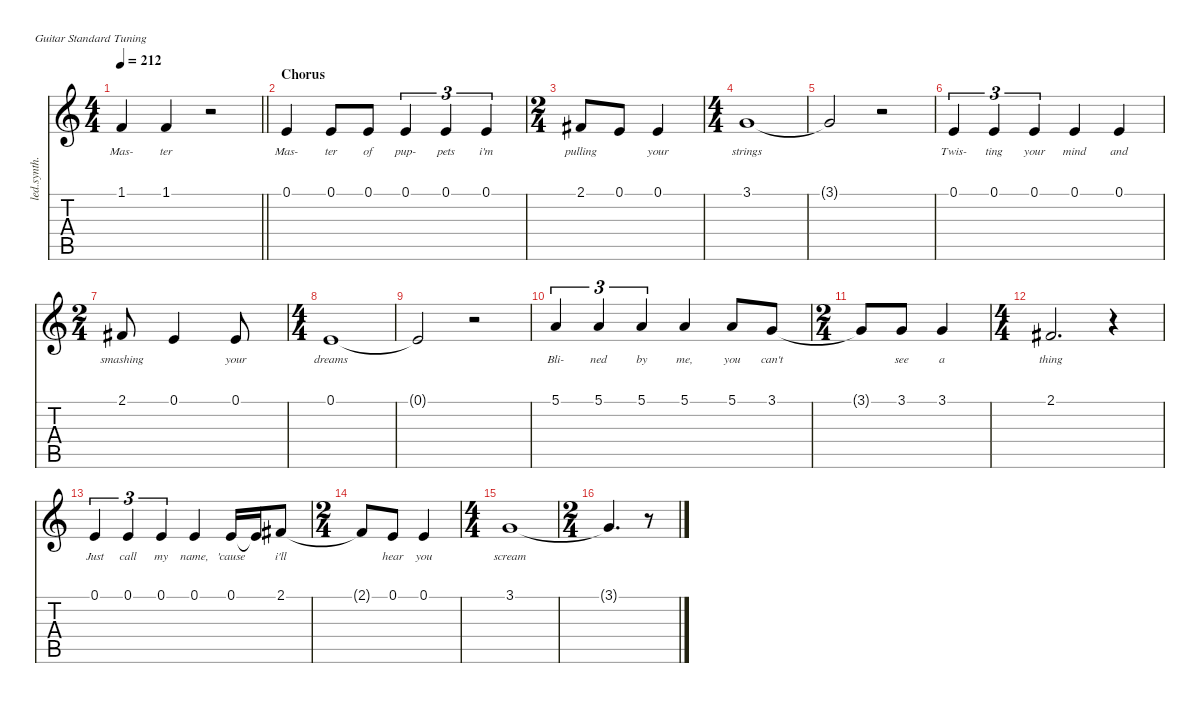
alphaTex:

\defaultSystemsLayout 4
\hideDynamics
\bracketExtendMode nobrackets
\track ("James - Vocals" "led.synth.") {instrument lead6voice}
\staff {score tabs}
\tuning (E4 B3 G3 D3 A2 E2)
\ts (4 4)
\tempo 212
\clef g2
\barLineRight lightlight
\ks c
1.1.4{lyrics (0 "Mas-") lyrics (1 "") lyrics (2 "") lyrics (3 "") lyrics (4 "") dy fff} 1.1.4{lyrics (0 "ter") lyrics (1 "") lyrics (2 "") lyrics (3 "") lyrics (4 "")} r.2 |
\section ("" "Chorus")
0.1.4{lyrics (0 "Mas-") lyrics (1 "") lyrics (2 "") lyrics (3 "") lyrics (4 "")} 0.1.8{lyrics (0 "ter") lyrics (1 "") lyrics (2 "") lyrics (3 "") lyrics (4 "")} 0.1.8{lyrics (0 "of") lyrics (1 "") lyrics (2 "") lyrics (3 "") lyrics (4 "")} 0.1.4{tu (3 2) lyrics (0 "pup-") lyrics (1 "") lyrics (2 "") lyrics (3 "") lyrics (4 "")} 0.1.4{tu (3 2) lyrics (0 "pets") lyrics (1 "") lyrics (2 "") lyrics (3 "") lyrics (4 "")} 0.1.4{tu (3 2) lyrics (0 "i'm") lyrics (1 "") lyrics (2 "") lyrics (3 "") lyrics (4 "")} |
\ts (2 4)
\beaming (8 2 2)
2.1{acc #}.8{lyrics (0 "pulling") lyrics (1 "") lyrics (2 "") lyrics (3 "") lyrics (4 "")} 0.1.8{lyrics (0 " ") lyrics (1 "") lyrics (2 "") lyrics (3 "") lyrics (4 "")} 0.1.4{lyrics (0 "your") lyrics (1 "") lyrics (2 "") lyrics (3 "") lyrics (4 "")} |
\ts (4 4)
\beaming (8 2 2 2 2)
3.1.1{lyrics (0 "strings") lyrics (1 "") lyrics (2 "") lyrics (3 "") lyrics (4 "")} |
3.1{t}.2{dy f} r.2 |
0.1.4{tu (3 2) lyrics (0 "Twis-") lyrics (1 "") lyrics (2 "") lyrics (3 "") lyrics (4 "") dy fff} 0.1.4{tu (3 2) lyrics (0 "ting") lyrics (1 "") lyrics (2 "") lyrics (3 "") lyrics (4 "")} 0.1.4{tu (3 2) lyrics (0 "your") lyrics (1 "") lyrics (2 "") lyrics (3 "") lyrics (4 "")} 0.1.4{lyrics (0 "mind") lyrics (1 "") lyrics (2 "") lyrics (3 "") lyrics (4 "")} 0.1.4{lyrics (0 "and") lyrics (1 "") lyrics (2 "") lyrics (3 "") lyrics (4 "")} |
\ts (2 4)
\beaming (8 2 2)
2.1{acc #}.8{lyrics (0 "smashing") lyrics (1 "") lyrics (2 "") lyrics (3 "") lyrics (4 "")} 0.1.4{lyrics (0 " ") lyrics (1 "") lyrics (2 "") lyrics (3 "") lyrics (4 "")} 0.1.8{lyrics (0 "your") lyrics (1 "") lyrics (2 "") lyrics (3 "") lyrics (4 "")} |
\ts (4 4)
\beaming (8 2 2 2 2)
0.1.1{lyrics (0 "dreams") lyrics (1 "") lyrics (2 "") lyrics (3 "") lyrics (4 "")} |
0.1{t}.2{dy f} r.2 |
5.1.4{tu (3 2) lyrics (0 "Bli-") lyrics (1 "") lyrics (2 "") lyrics (3 "") lyrics (4 "") dy fff} 5.1.4{tu (3 2) lyrics (0 "ned") lyrics (1 "") lyrics (2 "") lyrics (3 "") lyrics (4 "")} 5.1.4{tu (3 2) lyrics (0 "by") lyrics (1 "") lyrics (2 "") lyrics (3 "") lyrics (4 "")} 5.1.4{lyrics (0 "me,") lyrics (1 "") lyrics (2 "") lyrics (3 "") lyrics (4 "")} 5.1.8{lyrics (0 "you") lyrics (1 "") lyrics (2 "") lyrics (3 "") lyrics (4 "")} 3.1.8{lyrics (0 "can't") lyrics (1 "") lyrics (2 "") lyrics (3 "") lyrics (4 "")} |
\ts (2 4)
\beaming (8 2 2)
3.1{t}.8{dy f} 3.1.8{lyrics (0 "see") lyrics (1 "") lyrics (2 "") lyrics (3 "") lyrics (4 "") dy fff} 3.1.4{lyrics (0 "a") lyrics (1 "") lyrics (2 "") lyrics (3 "") lyrics (4 "")} |
\ts (4 4)
\beaming (8 2 2 2 2)
2.1{acc #}.2{d lyrics (0 "thing") lyrics (1 "") lyrics (2 "") lyrics (3 "") lyrics (4 "")} r.4 |
0.1.4{tu (3 2) lyrics (0 "Just") lyrics (1 "") lyrics (2 "") lyrics (3 "") lyrics (4 "")} 0.1.4{tu (3 2) lyrics (0 "call") lyrics (1 "") lyrics (2 "") lyrics (3 "") lyrics (4 "")} 0.1.4{tu (3 2) lyrics (0 "my") lyrics (1 "") lyrics (2 "") lyrics (3 "") lyrics (4 "")} 0.1.4{lyrics (0 "name,") lyrics (1 "") lyrics (2 "") lyrics (3 "") lyrics (4 "")} 0.1.16{lyrics (0 "'cause") lyrics (1 "") lyrics (2 "") lyrics (3 "") lyrics (4 "")} 0.1{t}.16{dy f} 2.1{acc #}.8{lyrics (0 "i'll") lyrics (1 "") lyrics (2 "") lyrics (3 "") lyrics (4 "") dy fff} |
\ts (2 4)
\beaming (8 2 2)
2.1{t acc #}.8{dy f} 0.1.8{lyrics (0 "hear") lyrics (1 "") lyrics (2 "") lyrics (3 "") lyrics (4 "") dy fff} 0.1.4{lyrics (0 "you") lyrics (1 "") lyrics (2 "") lyrics (3 "") lyrics (4 "")} |
\ts (4 4)
\beaming (8 2 2 2 2)
3.1.1{lyrics (0 "scream") lyrics (1 "") lyrics (2 "") lyrics (3 "") lyrics (4 "")} |
\ts (2 4)
\beaming (8 2 2)
3.1{t}.4{d dy f} r.8
